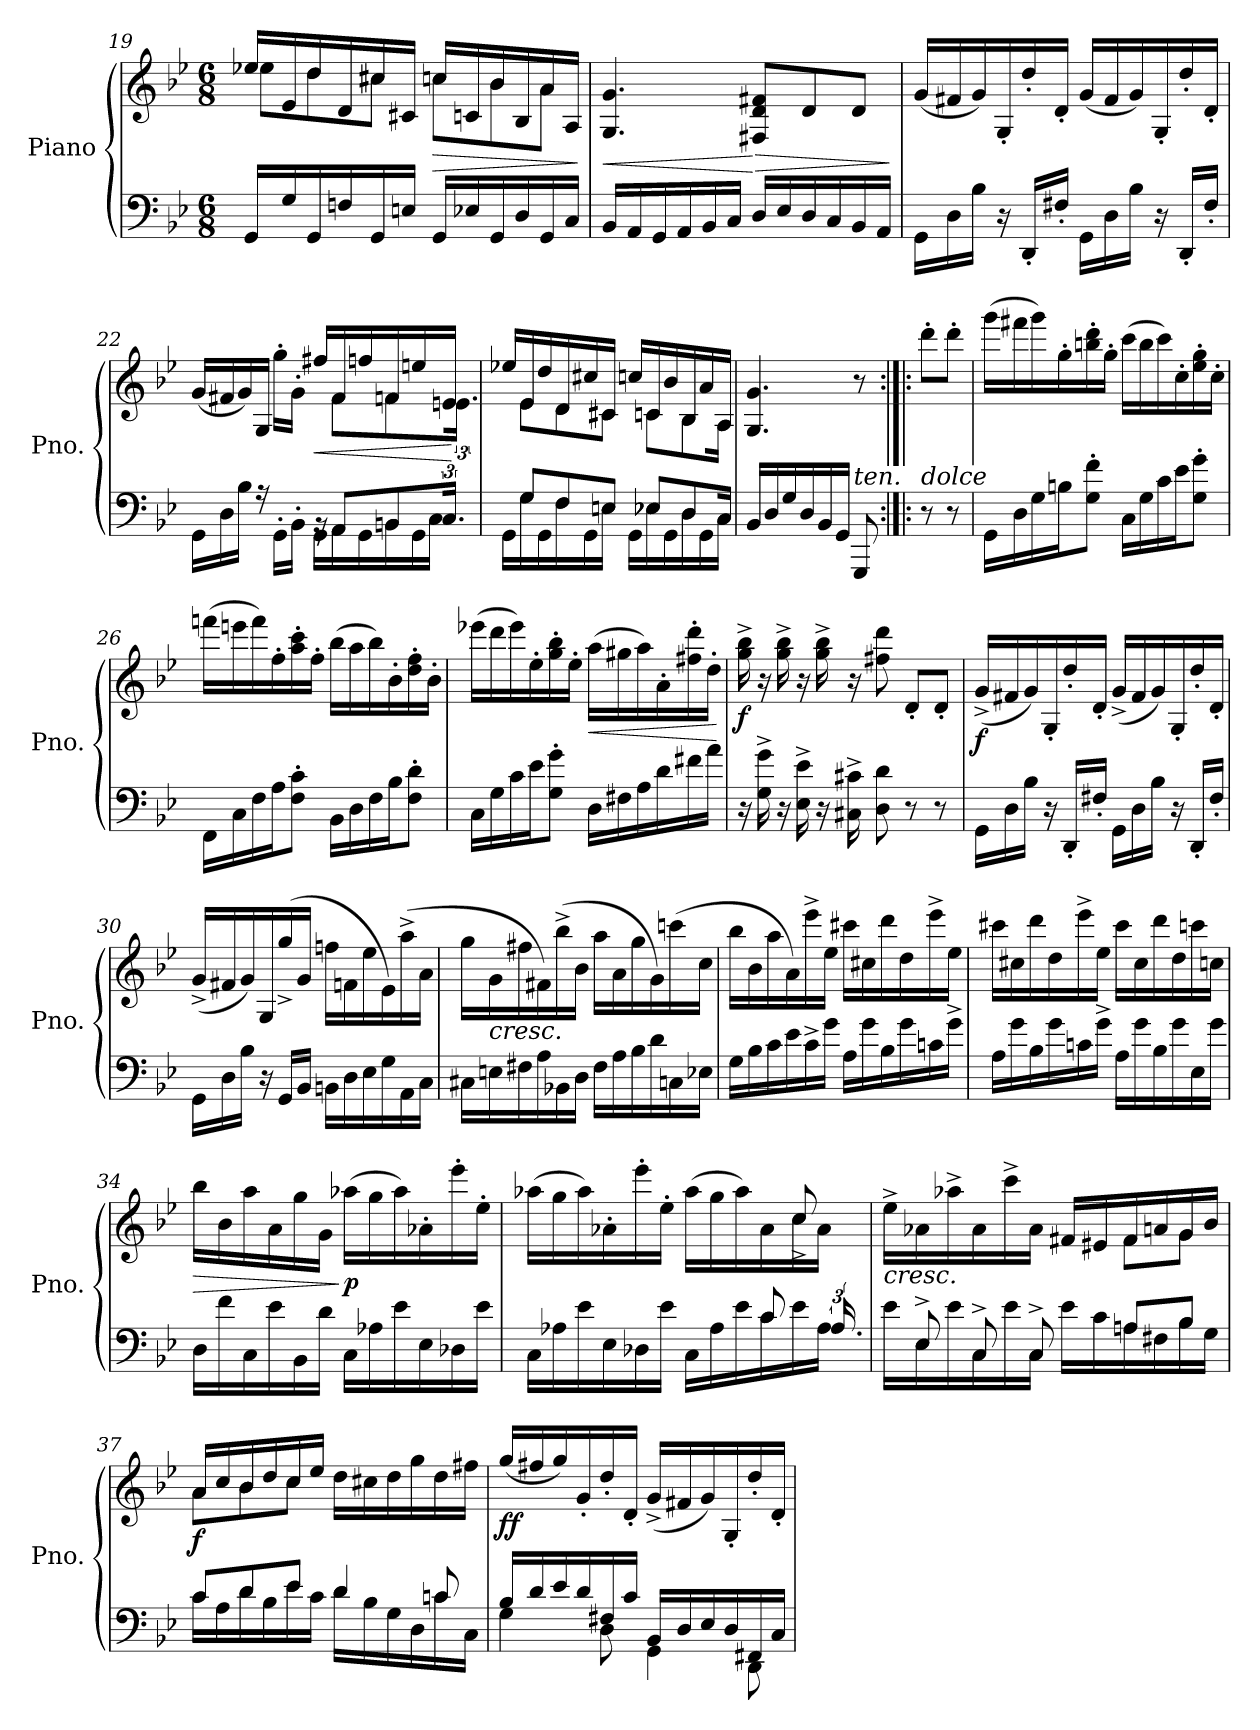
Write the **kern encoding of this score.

**kern	**kern	**dynam
*part1	*part1	*part1
*staff2	*staff1	*staff1/2
*I"Piano	*	*
*I'Pno.	*	*
*clefF4	*clefG2	*
*k[b-e-]	*k[b-e-]	*
*M6/8	*M6/8	*
=19	=19	=19
*	*^	*
16GG/LL	16ee-X/LL	8ee-\L	.
16G/	16e-/	.	.
16GG/	16dd/	8dd\	.
16Fn/	16d/	.	.
16GG/	16cc#X/	8cc#\J	.
16En/JJ	16c#X/JJ	.	.
!	!	!	!LO:HP:b
16GG/LL	16ccn/LL	8cc\L	>
16E-X/	16cn/	.	.
16GG/	16b-/	8b-\	.
16D/	16B-/	.	.
16GG/	16a/	8a\J	.
16C/JJ	16A/JJ	.	.
*	*v	*v	*
.	.	]
!!LO:PB:g=z
=20	=20	=20
!	!	!LO:HP:b
16BB-/LL	4.G/ 4.g/	<
16AA/	.	.
16GG/	.	.
16AA/	.	.
16BB-/	.	.
16C/JJ	.	.
!	!	!LO:HP:n=1:b
16D/LL	8F#X/ 8d/ 8f#X/L	[ >
16E-/	.	.
16D/	8d/	.
16C/	.	.
16BB-/	8d/J	.
16AA/JJ	.	.
.	.	]
=21	=21	=21
16GG\LL	(<16g/LL	.
16D\	16f#X/	.
16B-\JJ	16g/)	.
16r	16G'/	.
16DD'/LL	16dd'/	.
16F#X'/JJ	16d'/JJ	.
16GG\LL	(<16g/LL	.
16D\	16f#/	.
16B-\JJ	16g/)	.
16r	16G'/	.
16DD'/LL	16dd'/	.
16F#'/JJ	16d'/JJ	.
=22	=22	=22
*^	*^	*
4.ryy	16GG\LL	(<16g/LL	4ryy	.
.	16D\	16f#X/	.	.
.	16B-\JJ	16g/)	.	.
.	16rA	16G/JJ	.	.
.	16GG'\LL	16gg'\LL	8ryy	.
.	16BB-'\JJ	16g'\JJ	.	.
!	!	!	!	!LO:HP:b
16rBB	16GG\LL	16ff#X/LL	16ryy	<
8AA/L	16AA\	16f#/	8f#\L	.
.	16GG\	16ffn/	.	.
8BBn/	16BB\	16fn/	8f\	.
.	16GG\	16een/	.	.
24.C/J	16C\JJ	16en/JJ	24.e\J	.
*v	*v	*	*	*
*	*v	*v	*
.	.	[
=23	=23	=23
*^	*^	*
16ryy	16GG\LL	16ee-X/LL	16ryy	.
8G/L	16G\	16e-/	8e-\L	.
.	16GG\	16dd/	.	.
8F/	16F\	16d/	8d\	.
.	16GG\	16cc#X/	.	.
8En/J	16E\JJ	16c#X/JJ	8c#\J	.
.	16GG\LL	16ccn/LL	.	.
8E-X/L	16E-\	16cn/	8c\L	.
.	16GG\	16b-/	.	.
8D/	16D\	16B-/	8B-\	.
.	16GG\	16a/	.	.
16C/Jk	16C\JJ	16A/JJ	16A\Jk	.
*v	*v	*	*	*
*	*v	*v	*
!!LO:LB:g=z
=24	=24	=24
16BB-/LL	4.G/ 4.g/	.
16D/	.	.
16G/	.	.
16D/	.	.
16BB-/	.	.
16GG/JJ	.	.
!LO:TX:a:i:t=ten.	!	!
8GGG/	8r	.
=24X3:|!|:	=24X3:|!|:	=24X3:|!|:
!LO:TX:a:i:t=dolce	!	!
8r	8ddd'\L	.
8r	8ddd'\J	.
=25	=25	=25
16GG\LL	(>16ggg\LL	.
16D\	16fff#X\	.
16G\	16ggg\)	.
16Bn\J	16gg'\	.
8G\' 8f\'J	16bbn\' 16ddd\'	.
.	16gg'\JJ	.
16C\LL	(>16ccc\LL	.
16G\	16bb\	.
16c\	16ccc\)	.
16e-\J	16cc'\	.
8G\' 8g\'J	16ee-\' 16gg\'	.
.	16cc'\JJ	.
=26	=26	=26
16FF\LL	(>16fffn\LL	.
16C\	16eeen\	.
16F\	16fff\)	.
16A\J	16ff'\	.
8F\' 8c\'J	16aa\' 16ccc\'	.
.	16ff'\JJ	.
16BB-\LL	(>16bb-\LL	.
16D\	16aa\	.
16F\	16bb-\)	.
16B-\J	16b-'\	.
8F\' 8d\'J	16dd\' 16ff\'	.
.	16b-'\JJ	.
!!LO:LB:g=z
=27	=27	=27
16C\LL	(>16eee-X\LL	.
16G\	16ddd\	.
16c\	16eee-\)	.
16e-\J	16ee-'\	.
8G\' 8g\'J	16gg\' 16bb-\'	.
.	16ee-'\JJ	.
!	!	!LO:HP:b
16D\LL	(>16aa\LL	<
16F#X\	16gg#X\	.
16A\	16aa\)	.
16d\	16a'\	.
16f#X\	16ff#X\' 16ddd\'	.
16a\JJ	16dd'\JJ	.
.	.	[
=28	=28	=28
!	!	!LO:DY:b
16r	16gg\^ 16bb-\^	f
16G\^ 16g\^	16r	.
16r	16gg\^ 16bb-\^	.
16E-\^ 16e-\^	16r	.
16r	16gg\^ 16bb-\^	.
16C#X\^ 16c#X\^	16r	.
8D\ 8d\	8ff#X\ 8ddd\	.
8r	8d'/L	.
8r	8d'/J	.
!!LO:LB:g=z
=29	=29	=29
!	!	!LO:DY:b
16GG\LL	(<16g^/LL	f
16D\	16f#X/	.
16B-\JJ	16g/)	.
16r	16G'/	.
16DD'/LL	16dd'/	.
16F#X'/JJ	16d'/JJ	.
16GG\LL	(<16g^/LL	.
16D\	16f#/	.
16B-\JJ	16g/)	.
16r	16G'/	.
16DD'/LL	16dd'/	.
16F#'/JJ	16d'/JJ	.
=30	=30	=30
16GG\LL	(<16g^/LL	.
16D\	16f#X/	.
16B-\JJ	16g/)	.
16r	16G/	.
16GG/LL	(>16gg^/	.
16BB-/JJ	16g/JJ	.
16BBn\LL	16ffn\LL	.
16D\	16fn\	.
16E-\	16ee-\	.
16G\	16e-\)	.
16AA\	(>16aa^\	.
16C\JJ	16a\JJ	.
=31	=31	=31
16C#X\LL	16gg\LL	.
!	!LO:TX:b:i:t=cresc.	!
16En\	16g\	.
16F#X\	16ff#X\	.
16A\	16f#X\)	.
16BB-X\	(>16bb-^\	.
16D\JJ	16b-\JJ	.
16F#\LL	16aa\LL	.
16A\	16a\	.
16B-\	16gg\	.
16d\	16g\)	.
16Cn\	(>16cccn\	.
16E-X\JJ	16cc\JJ	.
!!LO:LB:g=z
=32	=32	=32
16G\LL	16bb-\LL	.
16B-\	16b-\	.
16c\	16aa\	.
16e-\	16a\)	.
16c^\	16eee-^\	.
16g\JJ	16ee-\JJ	.
16A\LL	16ccc#X\LL	.
16g\	16cc#X\	.
16B-\	16ddd\	.
16g\	16dd\	.
16cn\	16eee-^\	.
16g^\JJ	16ee-\JJ	.
=33	=33	=33
16A\LL	16ccc#X\LL	.
16g\	16cc#X\	.
16B-\	16ddd\	.
16g\	16dd\	.
16cn\	16eee-^\	.
16g^\JJ	16ee-\JJ	.
16A\LL	16ccc#\LL	.
16g\	16cc#\	.
16B-\	16ddd\	.
16g\	16dd\	.
16E-\	16cccn\	.
16g\JJ	16ccn\JJ	.
=34	=34	=34
!	!	!LO:HP:b
16D\LL	16bb-\LL	>
16f\	16b-\	.
16C\	16aa\	.
16e-\	16a\	.
16BB-\	16gg\	.
16d\JJ	16g\JJ	.
!	!	!LO:DY:n=1:b
16C\LL	(>16aa-X\LL	] p
16A-X\	16gg\	.
16e-\	16aa-\)	.
16E-\	16a-X'\	.
16D-X\	16eee-'\	.
16e-\JJ	16ee-'\JJ	.
!!LO:PB:g=z
=35	=35	=35
*^	*^	*
16C\LL	4.ryy	(>16aa-X\LL	4.ryy	.
16A-X\	.	16gg\	.	.
16e-\	.	16aa-\)	.	.
16E-\	.	16a-X'\	.	.
16D-X\	.	16eee-'\	.	.
16e-\JJ	.	16ee-'\JJ	.	.
16C\LL	8ryy	(>16aa-\LL	4ryy	.
16A-\	.	16gg\	.	.
16e-\	16ryy	16aa-\)	.	.
16c\	8c/	16a-\	.	.
16e-\	.	16cc\	8cc^/	.
16A-\JJ	24.A-/	16a-\JJ	.	.
=36	=36	=36	=36	=36
!	!	!LO:TX:b:i:t=cresc.	!	!
16ryy	16e-\LL	16ee-^\LL	4.ryy	.
8E-^/	16E-\	16a-X\	.	.
.	16e-\	16aa-X^\	.	.
8C^/	16C\	16a-\	.	.
.	16e-\	16ccc^\	.	.
8C^/	16C\JJ	16a-\JJ	.	.
.	16e-\LL	16f#X/LL	8ryy	.
16ryy	16c\	16e#X/	.	.
8A/L	16An\	16f#/	8f#\L	.
.	16F#X\	16an/	.	.
8B-/J	16B-\	16g/	8g\J	.
.	16G\JJ	16b-/JJ	.	.
=37	=37	=37	=37	=37
!	!	!	!	!LO:DY:b
8c/L	16c\LL	16a/LL	8a\L	f
.	16A\	16cc/	.	.
8d/	16d\	16b-/	8b-\	.
.	16B-\	16dd/	.	.
8e-/J	16e-\	16cc/	8cc\J	.
.	16c\JJ	16ee-/JJ	.	.
4d/	16d\LL	4.ryy	16dd\LL	.
.	16B-\	.	16cc#X\	.
.	16G\	.	16dd\	.
.	16D\	.	16gg\	.
8cn/	16c\	.	16dd\	.
.	16C\JJ	.	16ff#X\JJ	.
!!LO:LB:g=z
=38	=38	=38	=38	=38
!	!	!	!	!LO:DY:b
*	*	*v	*v	*
16B-/LL	4G\	(<16gg/LL	ff
16d/	.	16ff#X/	.
16e-/	.	16gg/)	.
16d/	.	16g'/	.
16F#X/	8D\	16dd'/	.
16c/JJ	.	16d'/JJ	.
16BB-/LL	4GG\	(<16g^/LL	.
16D/	.	16f#X/	.
16E-/	.	16g/)	.
16D/	.	16G'/	.
16FF#X/	8DD\	16dd'/	.
16C/JJ	.	16d'/JJ	.
*v	*v	*	*
=	=	=
*-	*-	*-
